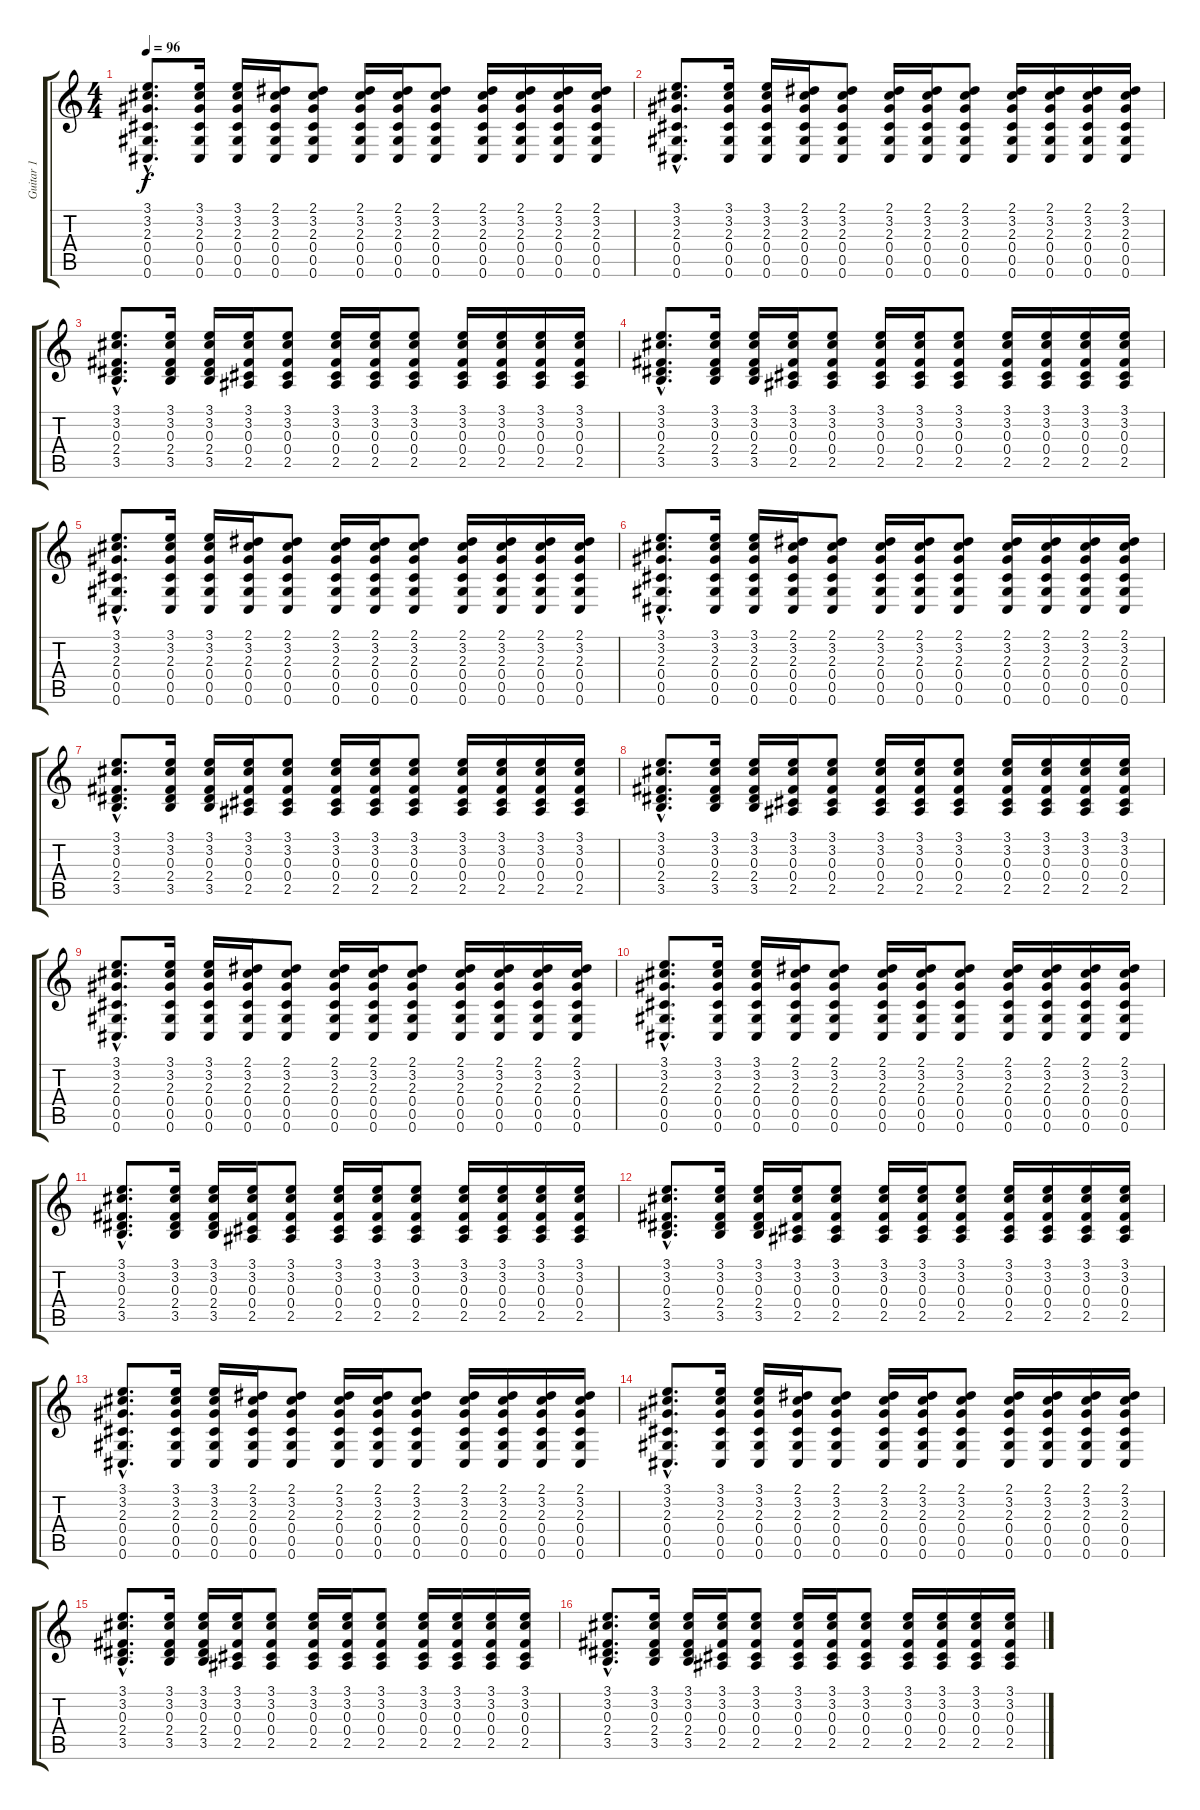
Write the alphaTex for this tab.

\track ("Guitar 1" "Guitar 1") {instrument acousticguitarsteel}
\staff {score tabs}
\tuning (Db4 Bb3 Gb3 Db3 Ab2 Db2) {hide}
\ts (4 4)
\tempo 96
\clef g2
\ks c
(3.1{hac} 3.2{hac} 2.3{hac} 0.4{hac} 0.5{hac} 0.6{hac}).8{d dy f instrument acousticguitarsteel} (3.1 3.2 2.3 0.4 0.5 0.6).16 (3.1 3.2 2.3 0.4 0.5 0.6).16 (2.1 3.2 2.3 0.4 0.5 0.6).16 (2.1 3.2 2.3 0.4 0.5 0.6).8 (2.1 3.2 2.3 0.4 0.5 0.6).16 (2.1 3.2 2.3 0.4 0.5 0.6).16 (2.1 3.2 2.3 0.4 0.5 0.6).8 (2.1 3.2 2.3 0.4 0.5 0.6).16 (2.1 3.2 2.3 0.4 0.5 0.6).16 (2.1 3.2 2.3 0.4 0.5 0.6).16 (2.1 3.2 2.3 0.4 0.5 0.6).16 |
(3.1{hac} 3.2{hac} 2.3{hac} 0.4{hac} 0.5{hac} 0.6{hac}).8{d} (3.1 3.2 2.3 0.4 0.5 0.6).16 (3.1 3.2 2.3 0.4 0.5 0.6).16 (2.1 3.2 2.3 0.4 0.5 0.6).16 (2.1 3.2 2.3 0.4 0.5 0.6).8 (2.1 3.2 2.3 0.4 0.5 0.6).16 (2.1 3.2 2.3 0.4 0.5 0.6).16 (2.1 3.2 2.3 0.4 0.5 0.6).8 (2.1 3.2 2.3 0.4 0.5 0.6).16 (2.1 3.2 2.3 0.4 0.5 0.6).16 (2.1 3.2 2.3 0.4 0.5 0.6).16 (2.1 3.2 2.3 0.4 0.5 0.6).16 |
(3.1{hac} 3.2{hac} 0.3{hac} 2.4{hac} 3.5{hac}).8{d} (3.1 3.2 0.3 2.4 3.5).16 (3.1 3.2 0.3 2.4 3.5).16 (3.1 3.2 0.3 0.4 2.5).16 (3.1 3.2 0.3 0.4 2.5).8 (3.1 3.2 0.3 0.4 2.5).16 (3.1 3.2 0.3 0.4 2.5).16 (3.1 3.2 0.3 0.4 2.5).8 (3.1 3.2 0.3 0.4 2.5).16 (3.1 3.2 0.3 0.4 2.5).16 (3.1 3.2 0.3 0.4 2.5).16 (3.1 3.2 0.3 0.4 2.5).16 |
(3.1{hac} 3.2{hac} 0.3{hac} 2.4{hac} 3.5{hac}).8{d} (3.1 3.2 0.3 2.4 3.5).16 (3.1 3.2 0.3 2.4 3.5).16 (3.1 3.2 0.3 0.4 2.5).16 (3.1 3.2 0.3 0.4 2.5).8 (3.1 3.2 0.3 0.4 2.5).16 (3.1 3.2 0.3 0.4 2.5).16 (3.1 3.2 0.3 0.4 2.5).8 (3.1 3.2 0.3 0.4 2.5).16 (3.1 3.2 0.3 0.4 2.5).16 (3.1 3.2 0.3 0.4 2.5).16 (3.1 3.2 0.3 0.4 2.5).16 |
(3.1{hac} 3.2{hac} 2.3{hac} 0.4{hac} 0.5{hac} 0.6{hac}).8{d} (3.1 3.2 2.3 0.4 0.5 0.6).16 (3.1 3.2 2.3 0.4 0.5 0.6).16 (2.1 3.2 2.3 0.4 0.5 0.6).16 (2.1 3.2 2.3 0.4 0.5 0.6).8 (2.1 3.2 2.3 0.4 0.5 0.6).16 (2.1 3.2 2.3 0.4 0.5 0.6).16 (2.1 3.2 2.3 0.4 0.5 0.6).8 (2.1 3.2 2.3 0.4 0.5 0.6).16 (2.1 3.2 2.3 0.4 0.5 0.6).16 (2.1 3.2 2.3 0.4 0.5 0.6).16 (2.1 3.2 2.3 0.4 0.5 0.6).16 |
(3.1{hac} 3.2{hac} 2.3{hac} 0.4{hac} 0.5{hac} 0.6{hac}).8{d} (3.1 3.2 2.3 0.4 0.5 0.6).16 (3.1 3.2 2.3 0.4 0.5 0.6).16 (2.1 3.2 2.3 0.4 0.5 0.6).16 (2.1 3.2 2.3 0.4 0.5 0.6).8 (2.1 3.2 2.3 0.4 0.5 0.6).16 (2.1 3.2 2.3 0.4 0.5 0.6).16 (2.1 3.2 2.3 0.4 0.5 0.6).8 (2.1 3.2 2.3 0.4 0.5 0.6).16 (2.1 3.2 2.3 0.4 0.5 0.6).16 (2.1 3.2 2.3 0.4 0.5 0.6).16 (2.1 3.2 2.3 0.4 0.5 0.6).16 |
(3.1{hac} 3.2{hac} 0.3{hac} 2.4{hac} 3.5{hac}).8{d} (3.1 3.2 0.3 2.4 3.5).16 (3.1 3.2 0.3 2.4 3.5).16 (3.1 3.2 0.3 0.4 2.5).16 (3.1 3.2 0.3 0.4 2.5).8 (3.1 3.2 0.3 0.4 2.5).16 (3.1 3.2 0.3 0.4 2.5).16 (3.1 3.2 0.3 0.4 2.5).8 (3.1 3.2 0.3 0.4 2.5).16 (3.1 3.2 0.3 0.4 2.5).16 (3.1 3.2 0.3 0.4 2.5).16 (3.1 3.2 0.3 0.4 2.5).16 |
(3.1{hac} 3.2{hac} 0.3{hac} 2.4{hac} 3.5{hac}).8{d} (3.1 3.2 0.3 2.4 3.5).16 (3.1 3.2 0.3 2.4 3.5).16 (3.1 3.2 0.3 0.4 2.5).16 (3.1 3.2 0.3 0.4 2.5).8 (3.1 3.2 0.3 0.4 2.5).16 (3.1 3.2 0.3 0.4 2.5).16 (3.1 3.2 0.3 0.4 2.5).8 (3.1 3.2 0.3 0.4 2.5).16 (3.1 3.2 0.3 0.4 2.5).16 (3.1 3.2 0.3 0.4 2.5).16 (3.1 3.2 0.3 0.4 2.5).16 |
(3.1{hac} 3.2{hac} 2.3{hac} 0.4{hac} 0.5{hac} 0.6{hac}).8{d} (3.1 3.2 2.3 0.4 0.5 0.6).16 (3.1 3.2 2.3 0.4 0.5 0.6).16 (2.1 3.2 2.3 0.4 0.5 0.6).16 (2.1 3.2 2.3 0.4 0.5 0.6).8 (2.1 3.2 2.3 0.4 0.5 0.6).16 (2.1 3.2 2.3 0.4 0.5 0.6).16 (2.1 3.2 2.3 0.4 0.5 0.6).8 (2.1 3.2 2.3 0.4 0.5 0.6).16 (2.1 3.2 2.3 0.4 0.5 0.6).16 (2.1 3.2 2.3 0.4 0.5 0.6).16 (2.1 3.2 2.3 0.4 0.5 0.6).16 |
(3.1{hac} 3.2{hac} 2.3{hac} 0.4{hac} 0.5{hac} 0.6{hac}).8{d} (3.1 3.2 2.3 0.4 0.5 0.6).16 (3.1 3.2 2.3 0.4 0.5 0.6).16 (2.1 3.2 2.3 0.4 0.5 0.6).16 (2.1 3.2 2.3 0.4 0.5 0.6).8 (2.1 3.2 2.3 0.4 0.5 0.6).16 (2.1 3.2 2.3 0.4 0.5 0.6).16 (2.1 3.2 2.3 0.4 0.5 0.6).8 (2.1 3.2 2.3 0.4 0.5 0.6).16 (2.1 3.2 2.3 0.4 0.5 0.6).16 (2.1 3.2 2.3 0.4 0.5 0.6).16 (2.1 3.2 2.3 0.4 0.5 0.6).16 |
(3.1{hac} 3.2{hac} 0.3{hac} 2.4{hac} 3.5{hac}).8{d} (3.1 3.2 0.3 2.4 3.5).16 (3.1 3.2 0.3 2.4 3.5).16 (3.1 3.2 0.3 0.4 2.5).16 (3.1 3.2 0.3 0.4 2.5).8 (3.1 3.2 0.3 0.4 2.5).16 (3.1 3.2 0.3 0.4 2.5).16 (3.1 3.2 0.3 0.4 2.5).8 (3.1 3.2 0.3 0.4 2.5).16 (3.1 3.2 0.3 0.4 2.5).16 (3.1 3.2 0.3 0.4 2.5).16 (3.1 3.2 0.3 0.4 2.5).16 |
(3.1{hac} 3.2{hac} 0.3{hac} 2.4{hac} 3.5{hac}).8{d} (3.1 3.2 0.3 2.4 3.5).16 (3.1 3.2 0.3 2.4 3.5).16 (3.1 3.2 0.3 0.4 2.5).16 (3.1 3.2 0.3 0.4 2.5).8 (3.1 3.2 0.3 0.4 2.5).16 (3.1 3.2 0.3 0.4 2.5).16 (3.1 3.2 0.3 0.4 2.5).8 (3.1 3.2 0.3 0.4 2.5).16 (3.1 3.2 0.3 0.4 2.5).16 (3.1 3.2 0.3 0.4 2.5).16 (3.1 3.2 0.3 0.4 2.5).16 |
(3.1{hac} 3.2{hac} 2.3{hac} 0.4{hac} 0.5{hac} 0.6{hac}).8{d} (3.1 3.2 2.3 0.4 0.5 0.6).16 (3.1 3.2 2.3 0.4 0.5 0.6).16 (2.1 3.2 2.3 0.4 0.5 0.6).16 (2.1 3.2 2.3 0.4 0.5 0.6).8 (2.1 3.2 2.3 0.4 0.5 0.6).16 (2.1 3.2 2.3 0.4 0.5 0.6).16 (2.1 3.2 2.3 0.4 0.5 0.6).8 (2.1 3.2 2.3 0.4 0.5 0.6).16 (2.1 3.2 2.3 0.4 0.5 0.6).16 (2.1 3.2 2.3 0.4 0.5 0.6).16 (2.1 3.2 2.3 0.4 0.5 0.6).16 |
(3.1{hac} 3.2{hac} 2.3{hac} 0.4{hac} 0.5{hac} 0.6{hac}).8{d} (3.1 3.2 2.3 0.4 0.5 0.6).16 (3.1 3.2 2.3 0.4 0.5 0.6).16 (2.1 3.2 2.3 0.4 0.5 0.6).16 (2.1 3.2 2.3 0.4 0.5 0.6).8 (2.1 3.2 2.3 0.4 0.5 0.6).16 (2.1 3.2 2.3 0.4 0.5 0.6).16 (2.1 3.2 2.3 0.4 0.5 0.6).8 (2.1 3.2 2.3 0.4 0.5 0.6).16 (2.1 3.2 2.3 0.4 0.5 0.6).16 (2.1 3.2 2.3 0.4 0.5 0.6).16 (2.1 3.2 2.3 0.4 0.5 0.6).16 |
(3.1{hac} 3.2{hac} 0.3{hac} 2.4{hac} 3.5{hac}).8{d} (3.1 3.2 0.3 2.4 3.5).16 (3.1 3.2 0.3 2.4 3.5).16 (3.1 3.2 0.3 0.4 2.5).16 (3.1 3.2 0.3 0.4 2.5).8 (3.1 3.2 0.3 0.4 2.5).16 (3.1 3.2 0.3 0.4 2.5).16 (3.1 3.2 0.3 0.4 2.5).8 (3.1 3.2 0.3 0.4 2.5).16 (3.1 3.2 0.3 0.4 2.5).16 (3.1 3.2 0.3 0.4 2.5).16 (3.1 3.2 0.3 0.4 2.5).16 |
(3.1{hac} 3.2{hac} 0.3{hac} 2.4{hac} 3.5{hac}).8{d} (3.1 3.2 0.3 2.4 3.5).16 (3.1 3.2 0.3 2.4 3.5).16 (3.1 3.2 0.3 0.4 2.5).16 (3.1 3.2 0.3 0.4 2.5).8 (3.1 3.2 0.3 0.4 2.5).16 (3.1 3.2 0.3 0.4 2.5).16 (3.1 3.2 0.3 0.4 2.5).8 (3.1 3.2 0.3 0.4 2.5).16 (3.1 3.2 0.3 0.4 2.5).16 (3.1 3.2 0.3 0.4 2.5).16 (3.1 3.2 0.3 0.4 2.5).16
